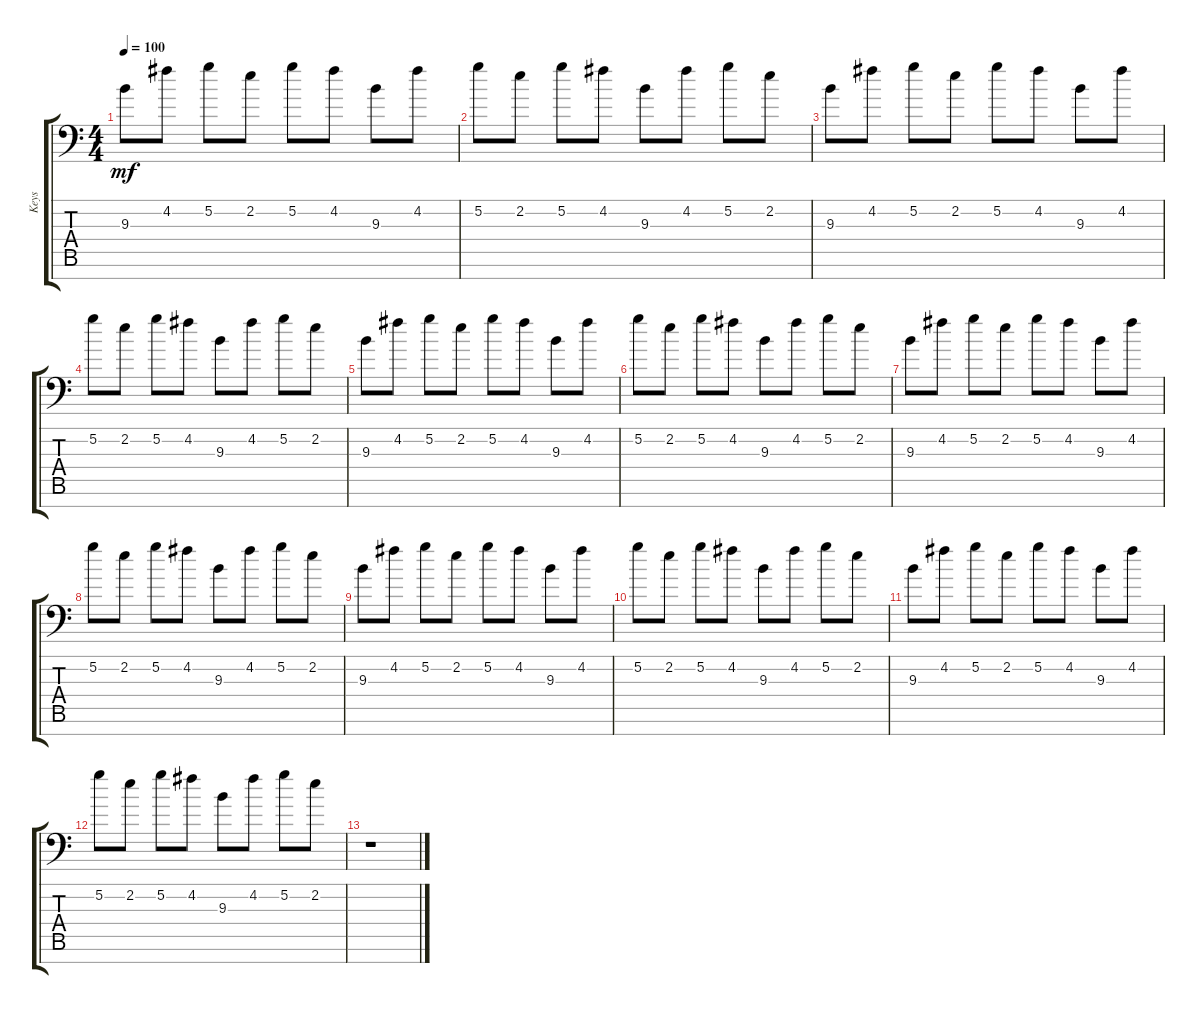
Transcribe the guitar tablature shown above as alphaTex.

\track ("Keys" "Keys") {instrument fx3crystal}
\staff {score tabs}
\tuning (D6 D5 D4 D3 D2 D1 D0) {hide}
\ts (4 4)
\tempo 100
\clef f4
\ks c
9.3.8{dy mf} 4.2.8 5.2.8 2.2.8 5.2.8 4.2.8 9.3.8 4.2.8 |
5.2.8 2.2.8 5.2.8 4.2.8 9.3.8 4.2.8 5.2.8 2.2.8 |
9.3.8 4.2.8 5.2.8 2.2.8 5.2.8 4.2.8 9.3.8 4.2.8 |
5.2.8 2.2.8 5.2.8 4.2.8 9.3.8 4.2.8 5.2.8 2.2.8 |
9.3.8 4.2.8 5.2.8 2.2.8 5.2.8 4.2.8 9.3.8 4.2.8 |
5.2.8 2.2.8 5.2.8 4.2.8 9.3.8 4.2.8 5.2.8 2.2.8 |
9.3.8 4.2.8 5.2.8 2.2.8 5.2.8 4.2.8 9.3.8 4.2.8 |
5.2.8 2.2.8 5.2.8 4.2.8 9.3.8 4.2.8 5.2.8 2.2.8 |
9.3.8 4.2.8 5.2.8 2.2.8 5.2.8 4.2.8 9.3.8 4.2.8 |
5.2.8 2.2.8 5.2.8 4.2.8 9.3.8 4.2.8 5.2.8 2.2.8 |
9.3.8 4.2.8 5.2.8 2.2.8 5.2.8 4.2.8 9.3.8 4.2.8 |
5.2.8 2.2.8 5.2.8 4.2.8 9.3.8 4.2.8 5.2.8 2.2.8 |
r.1
